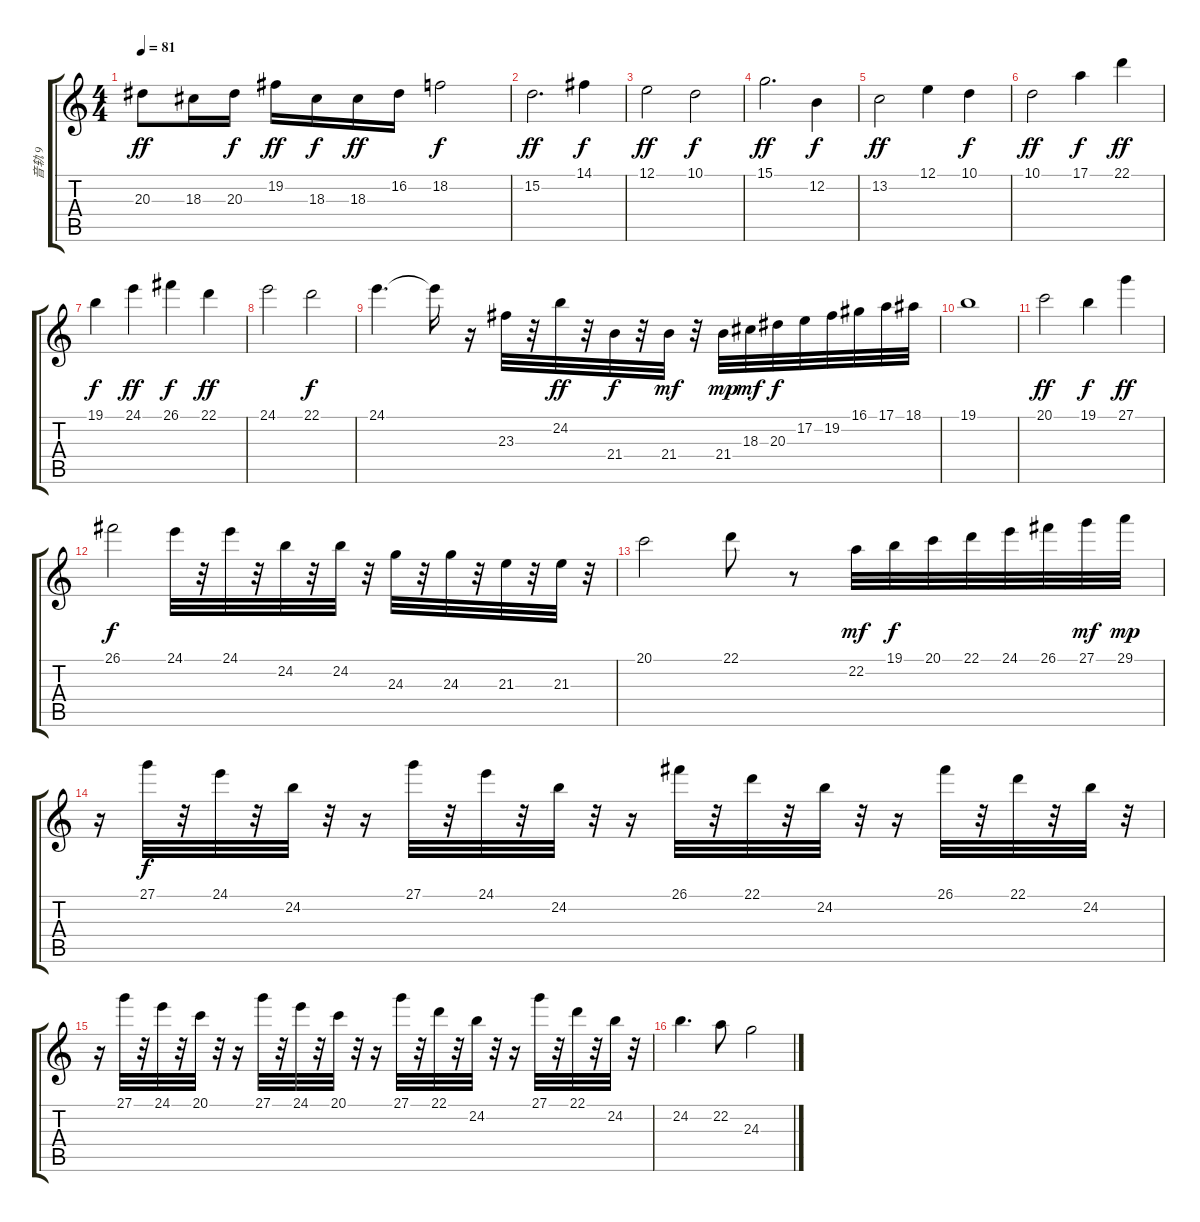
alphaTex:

\track ("音轨 9" "音轨 9") {instrument stringensemble1}
\staff {score tabs}
\tuning (E4 B3 G3 D3 A2 E2) {hide}
\ts (4 4)
\tempo 81
\clef g2
\ks c
20.3.8{dy ff} 18.3.16 20.3.16{dy f} 19.2.16{dy ff} 18.3.16{dy f} 18.3.16{dy ff} 16.2.16 18.2.2{dy f} |
15.2.2{d dy ff} 14.1.4{dy f} |
12.1.2{dy ff} 10.1.2{dy f} |
15.1.2{d dy ff} 12.2.4{dy f} |
13.2.2{dy ff} 12.1.4 10.1.4{dy f} |
10.1.2{dy ff} 17.1.4{dy f} 22.1.4{dy ff} |
19.1.4{dy f} 24.1.4{dy ff} 26.1.4{dy f} 22.1.4{dy ff} |
24.1.2 22.1.2{dy f} |
24.1.4{d} 24.1{t}.16 r.16 23.3.32 r.32 24.2.32{dy ff} r.32 21.4.32{dy f} r.32 21.4.32{dy mf} r.32 21.4.32{dy mp} 18.3.32{dy mf} 20.3.32{dy f} 17.2.32 19.2.32 16.1.32 17.1.32 18.1.32 |
19.1.1 |
20.1.2{dy ff} 19.1.4{dy f} 27.1.4{dy ff} |
26.1.2{dy f} 24.1.32 r.32 24.1.32 r.32 24.2.32 r.32 24.2.32 r.32 24.3.32 r.32 24.3.32 r.32 21.3.32 r.32 21.3.32 r.32 |
20.1.2 22.1.8 r.8 22.2.32{dy mf} 19.1.32{dy f} 20.1.32 22.1.32 24.1.32 26.1.32 27.1.32{dy mf} 29.1.32{dy mp} |
r.16 27.1.32{dy f} r.32 24.1.32 r.32 24.2.32 r.32 r.16 27.1.32 r.32 24.1.32 r.32 24.2.32 r.32 r.16 26.1.32 r.32 22.1.32 r.32 24.2.32 r.32 r.16 26.1.32 r.32 22.1.32 r.32 24.2.32 r.32 |
r.16 27.1.32 r.32 24.1.32 r.32 20.1.32 r.32 r.16 27.1.32 r.32 24.1.32 r.32 20.1.32 r.32 r.16 27.1.32 r.32 22.1.32 r.32 24.2.32 r.32 r.16 27.1.32 r.32 22.1.32 r.32 24.2.32 r.32 |
24.2.4{d} 22.2.8 24.3.2
